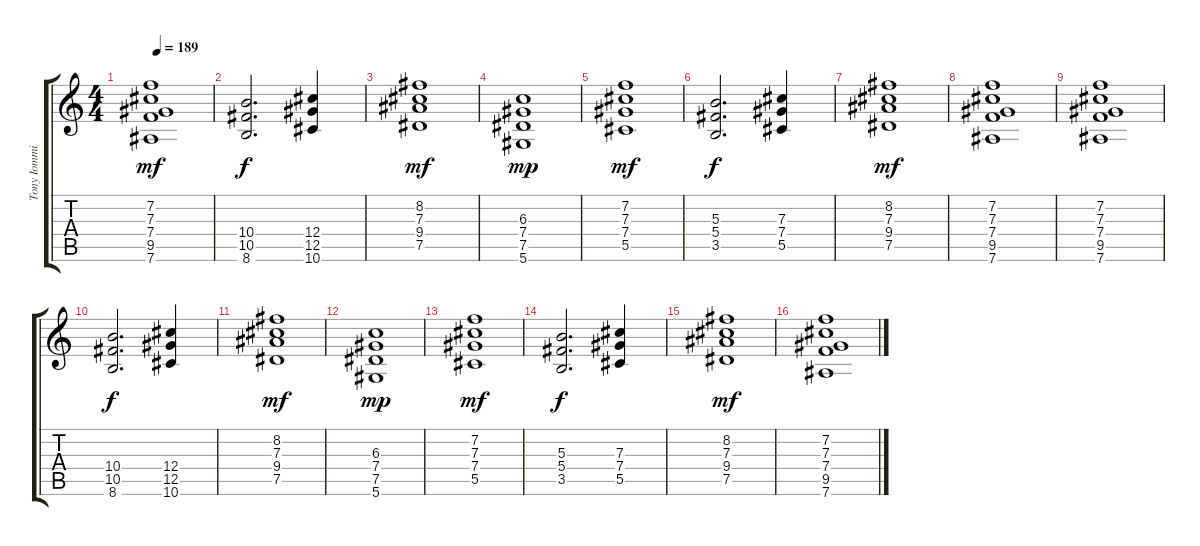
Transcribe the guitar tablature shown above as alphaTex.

\track ("Tony Iommi (Rh. 1)" "Tony Iommi") {instrument overdrivenguitar}
\staff {score tabs}
\tuning (Eb4 Bb3 Gb3 Db3 Ab2 Eb2) {hide}
\ts (4 4)
\tempo 189
\clef g2
\ks c
(7.2 7.3 7.4 9.5 7.6).1{dy mf} |
(10.4 10.5 8.6).2{d dy f} (12.4 12.5 10.6).4 |
(8.2 7.3 9.4 7.5).1{dy mf} |
(6.3 7.4 7.5 5.6).1{dy mp} |
(7.2 7.3 7.4 5.5).1{dy mf} |
(5.3 5.4 3.5).2{d dy f} (7.3 7.4 5.5).4 |
(8.2 7.3 9.4 7.5).1{dy mf} |
(7.2 7.3 7.4 9.5 7.6).1 |
(7.2 7.3 7.4 9.5 7.6).1 |
(10.4 10.5 8.6).2{d dy f} (12.4 12.5 10.6).4 |
(8.2 7.3 9.4 7.5).1{dy mf} |
(6.3 7.4 7.5 5.6).1{dy mp} |
(7.2 7.3 7.4 5.5).1{dy mf} |
(5.3 5.4 3.5).2{d dy f} (7.3 7.4 5.5).4 |
(8.2 7.3 9.4 7.5).1{dy mf} |
(7.2 7.3 7.4 9.5 7.6).1
